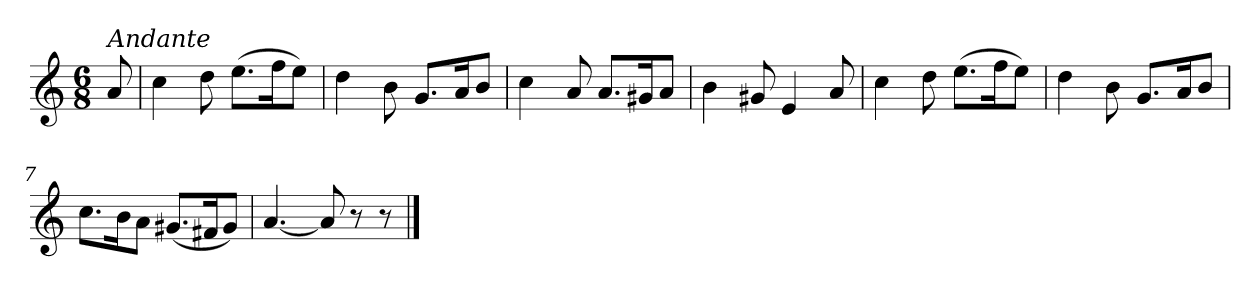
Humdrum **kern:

**kern
*part1
*staff1
*clefG2
*k[]
*a:
*M6/8
=
!LO:TX:a:i:t=Andante
8a
=1
4cc
8dd
(8.ee\L
16ff\K
8ee\J)
=2
4dd
8b
8.g/L
16a/K
8b/J
=3
4cc
8a
8.a/L
16g#X/K
8a/J
=4
4b
8g#X
4e
8a
!!LO:LB:g=z
=5
4cc
8dd
(8.ee\L
16ff\K
8ee\J)
=6
4dd
8b
8.g/L
16a/K
8b/J
=7
8.cc\L
16b\K
8a\J
(8.g#X/L
16f#X/K
8g#/J)
=8
[4.a
8a]
8r
8r
==
*-
